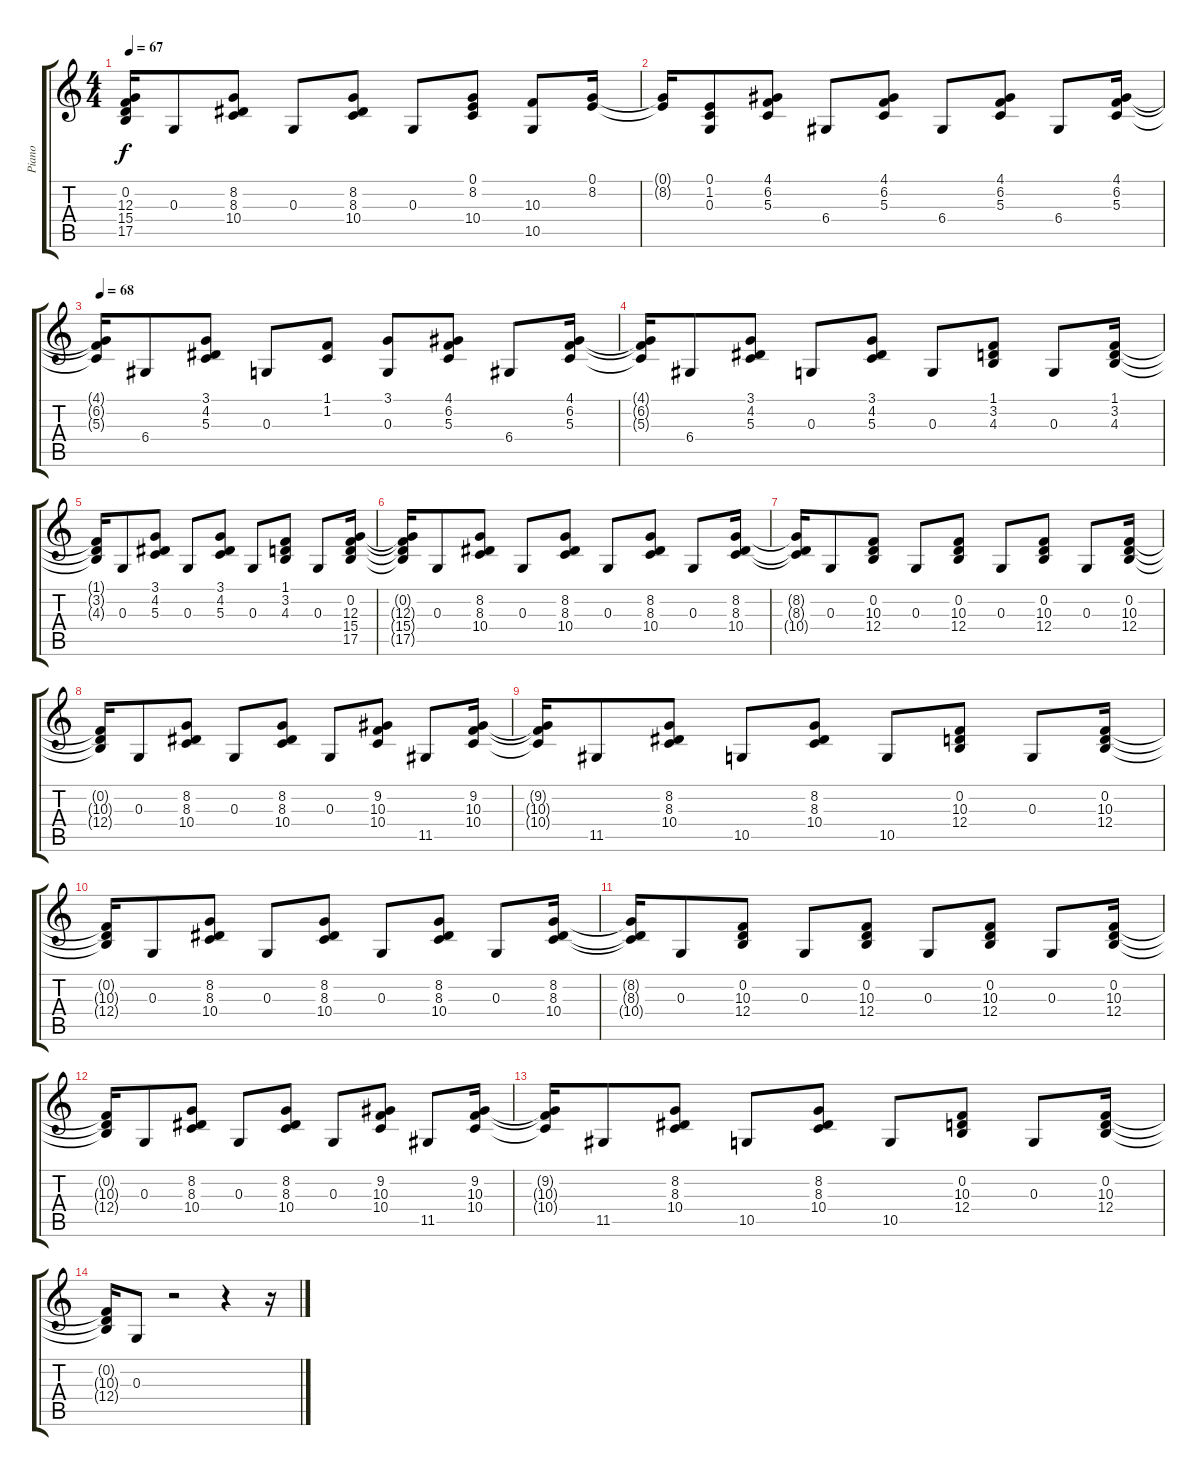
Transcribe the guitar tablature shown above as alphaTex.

\track ("Piano" "Piano") {instrument electricgrandpiano}
\staff {score tabs}
\tuning (E4 B3 G3 D3 A2 E2) {hide}
\ts (4 4)
\tempo 67
\clef g2
\ks c
(0.2{t} 12.3{t} 15.4{t} 17.5{t}).16{dy f} 0.3.8 (8.2 8.3 10.4).8 0.3.8 (8.2 8.3 10.4).8 0.3.8 (0.1 8.2 10.4).8 (10.3 10.5).8 (0.1 8.2).16 |
(0.1{t} 8.2{t}).16 (0.1 1.2 0.3).8 (4.1 6.2 5.3).8 6.4.8 (4.1 6.2 5.3).8 6.4.8 (4.1 6.2 5.3).8 6.4.8 (4.1 6.2 5.3).16 |
\tempo 68
(4.1{t} 6.2{t} 5.3{t}).16 6.4.8 (3.1 4.2 5.3).8 0.3.8 (1.1 1.2).8 (3.1 0.3).8 (4.1 6.2 5.3).8 6.4.8 (4.1 6.2 5.3).16 |
(4.1{t} 6.2{t} 5.3{t}).16 6.4.8 (3.1 4.2 5.3).8 0.3.8 (3.1 4.2 5.3).8 0.3.8 (1.1 3.2 4.3).8 0.3.8 (1.1 3.2 4.3).16 |
(1.1{t} 3.2{t} 4.3{t}).16 0.3.8 (3.1 4.2 5.3).8 0.3.8 (3.1 4.2 5.3).8 0.3.8 (1.1 3.2 4.3).8 0.3.8 (0.2 12.3 15.4 17.5).16 |
(0.2{t} 12.3{t} 15.4{t} 17.5{t}).16 0.3.8 (8.2 8.3 10.4).8 0.3.8 (8.2 8.3 10.4).8 0.3.8 (8.2 8.3 10.4).8 0.3.8 (8.2 8.3 10.4).16 |
(8.2{t} 8.3{t} 10.4{t}).16 0.3.8 (0.2 10.3 12.4).8 0.3.8 (0.2 10.3 12.4).8 0.3.8 (0.2 10.3 12.4).8 0.3.8 (0.2 10.3 12.4).16 |
(0.2{t} 10.3{t} 12.4{t}).16 0.3.8 (8.2 8.3 10.4).8 0.3.8 (8.2 8.3 10.4).8 0.3.8 (9.2 10.3 10.4).8 11.5.8 (9.2 10.3 10.4).16 |
(9.2{t} 10.3{t} 10.4{t}).16 11.5.8 (8.2 8.3 10.4).8 10.5.8 (8.2 8.3 10.4).8 10.5.8 (0.2 10.3 12.4).8 0.3.8 (0.2 10.3 12.4).16 |
(0.2{t} 10.3{t} 12.4{t}).16 0.3.8 (8.2 8.3 10.4).8 0.3.8 (8.2 8.3 10.4).8 0.3.8 (8.2 8.3 10.4).8 0.3.8 (8.2 8.3 10.4).16 |
(8.2{t} 8.3{t} 10.4{t}).16 0.3.8 (0.2 10.3 12.4).8 0.3.8 (0.2 10.3 12.4).8 0.3.8 (0.2 10.3 12.4).8 0.3.8 (0.2 10.3 12.4).16 |
(0.2{t} 10.3{t} 12.4{t}).16 0.3.8 (8.2 8.3 10.4).8 0.3.8 (8.2 8.3 10.4).8 0.3.8 (9.2 10.3 10.4).8 11.5.8 (9.2 10.3 10.4).16 |
(9.2{t} 10.3{t} 10.4{t}).16 11.5.8 (8.2 8.3 10.4).8 10.5.8 (8.2 8.3 10.4).8 10.5.8 (0.2 10.3 12.4).8 0.3.8 (0.2 10.3 12.4).16 |
(0.2{t} 10.3{t} 12.4{t}).16 0.3.8 r.2 r.4 r.16
